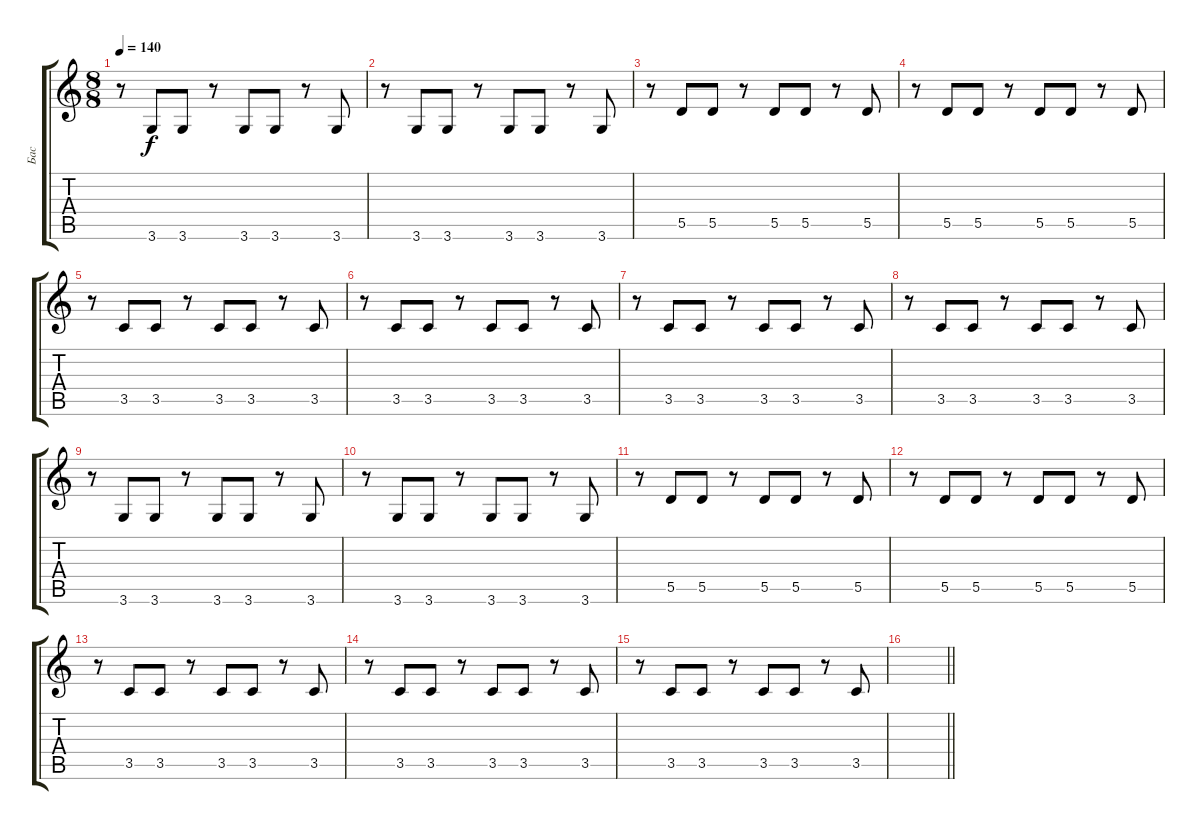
\track ("Бас" "Бас") {instrument acousticbass}
\staff {score tabs}
\tuning (E4 B3 G3 D3 A2 E2) {hide}
\ts (8 8)
\tempo 140
\clef g2
\ks c
r.8{dy f} 3.6.8 3.6.8 r.8 3.6.8 3.6.8 r.8 3.6.8 |
r.8 3.6.8 3.6.8 r.8 3.6.8 3.6.8 r.8 3.6.8 |
r.8 5.5.8 5.5.8 r.8 5.5.8 5.5.8 r.8 5.5.8 |
r.8 5.5.8 5.5.8 r.8 5.5.8 5.5.8 r.8 5.5.8 |
r.8 3.5.8 3.5.8 r.8 3.5.8 3.5.8 r.8 3.5.8 |
r.8 3.5.8 3.5.8 r.8 3.5.8 3.5.8 r.8 3.5.8 |
r.8 3.5.8 3.5.8 r.8 3.5.8 3.5.8 r.8 3.5.8 |
r.8 3.5.8 3.5.8 r.8 3.5.8 3.5.8 r.8 3.5.8 |
r.8 3.6.8 3.6.8 r.8 3.6.8 3.6.8 r.8 3.6.8 |
r.8 3.6.8 3.6.8 r.8 3.6.8 3.6.8 r.8 3.6.8 |
r.8 5.5.8 5.5.8 r.8 5.5.8 5.5.8 r.8 5.5.8 |
r.8 5.5.8 5.5.8 r.8 5.5.8 5.5.8 r.8 5.5.8 |
r.8 3.5.8 3.5.8 r.8 3.5.8 3.5.8 r.8 3.5.8 |
r.8 3.5.8 3.5.8 r.8 3.5.8 3.5.8 r.8 3.5.8 |
r.8 3.5.8 3.5.8 r.8 3.5.8 3.5.8 r.8 3.5.8 |
\barLineRight lightlight
